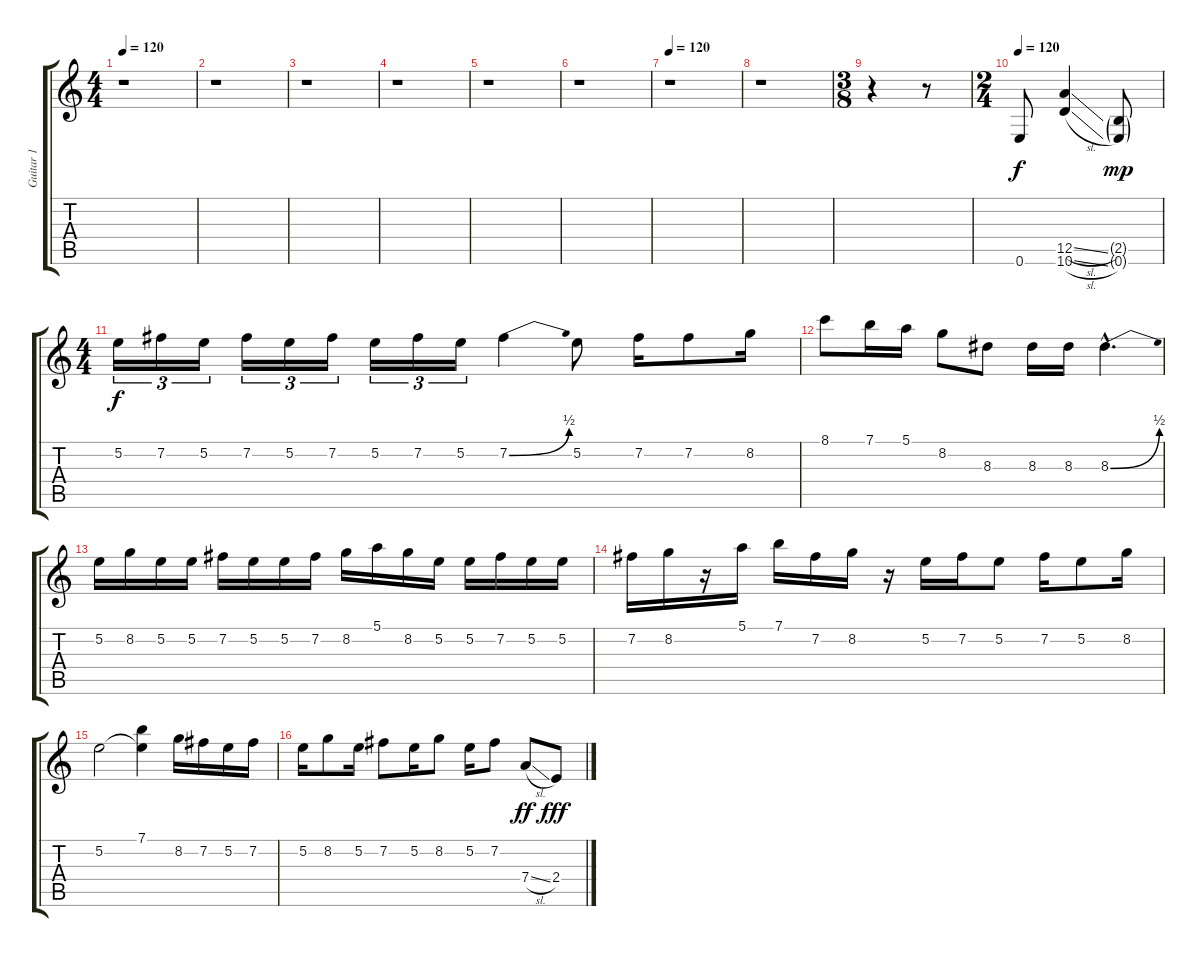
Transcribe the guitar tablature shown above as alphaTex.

\track ("Guitar 1" "Guitar 1") {instrument distortionguitar}
\staff {score tabs}
\tuning (E4 B3 G3 D3 A2 E2) {hide}
\ts (4 4)
\tempo 120
\clef g2
\ks c
r.1{dy f} |
r.1 |
r.1 |
r.1 |
r.1 |
r.1 |
\tempo 120
r.1 |
r.1 |
\ts (3 8)
r.4 r.8 |
\ts (2 4)
\tempo 120
0.6.8{volume 14 instrument lead1square} (12.5{sl} 10.6{sl}).4 (2.5{g} 0.6{g}).8{dy mp} |
\ts (4 4)
5.2.16{tu (3 2) dy f volume 16} 7.2.16{tu (3 2)} 5.2.16{tu (3 2)} 7.2.16{tu (3 2)} 5.2.16{tu (3 2)} 7.2.16{tu (3 2)} 5.2.16{tu (3 2)} 7.2.16{tu (3 2)} 5.2.16{tu (3 2)} 7.2{be (bend 0 0 60 2)}.4 5.2.8 7.2.16 7.2.8 8.2.16 |
8.1.8 7.1.16 5.1.16 8.2.8 8.3.8 8.3.16 8.3.16 8.3{be (bend 0 0 60 2) hac}.4{d} |
5.2.16 8.2.16 5.2.16 5.2.16 7.2.16 5.2.16 5.2.16 7.2.16 8.2.16 5.1.16 8.2.16 5.2.16 5.2.16 7.2.16 5.2.16 5.2.16 |
7.2.16 8.2.16 r.16 5.1.16 7.1.16 7.2.16 8.2.16 r.16 5.2.16 7.2.16 5.2.8 7.2.16 5.2.8 8.2.16 |
5.2.2 (7.1 5.2{t}).4 8.2.16 7.2.16 5.2.16 7.2.16 |
5.2.16 8.2.8 5.2.16 7.2.8 5.2.16 8.2.8 5.2.16 7.2.8 7.4{sl}.8{dy ff} 2.4.8{dy fff}
